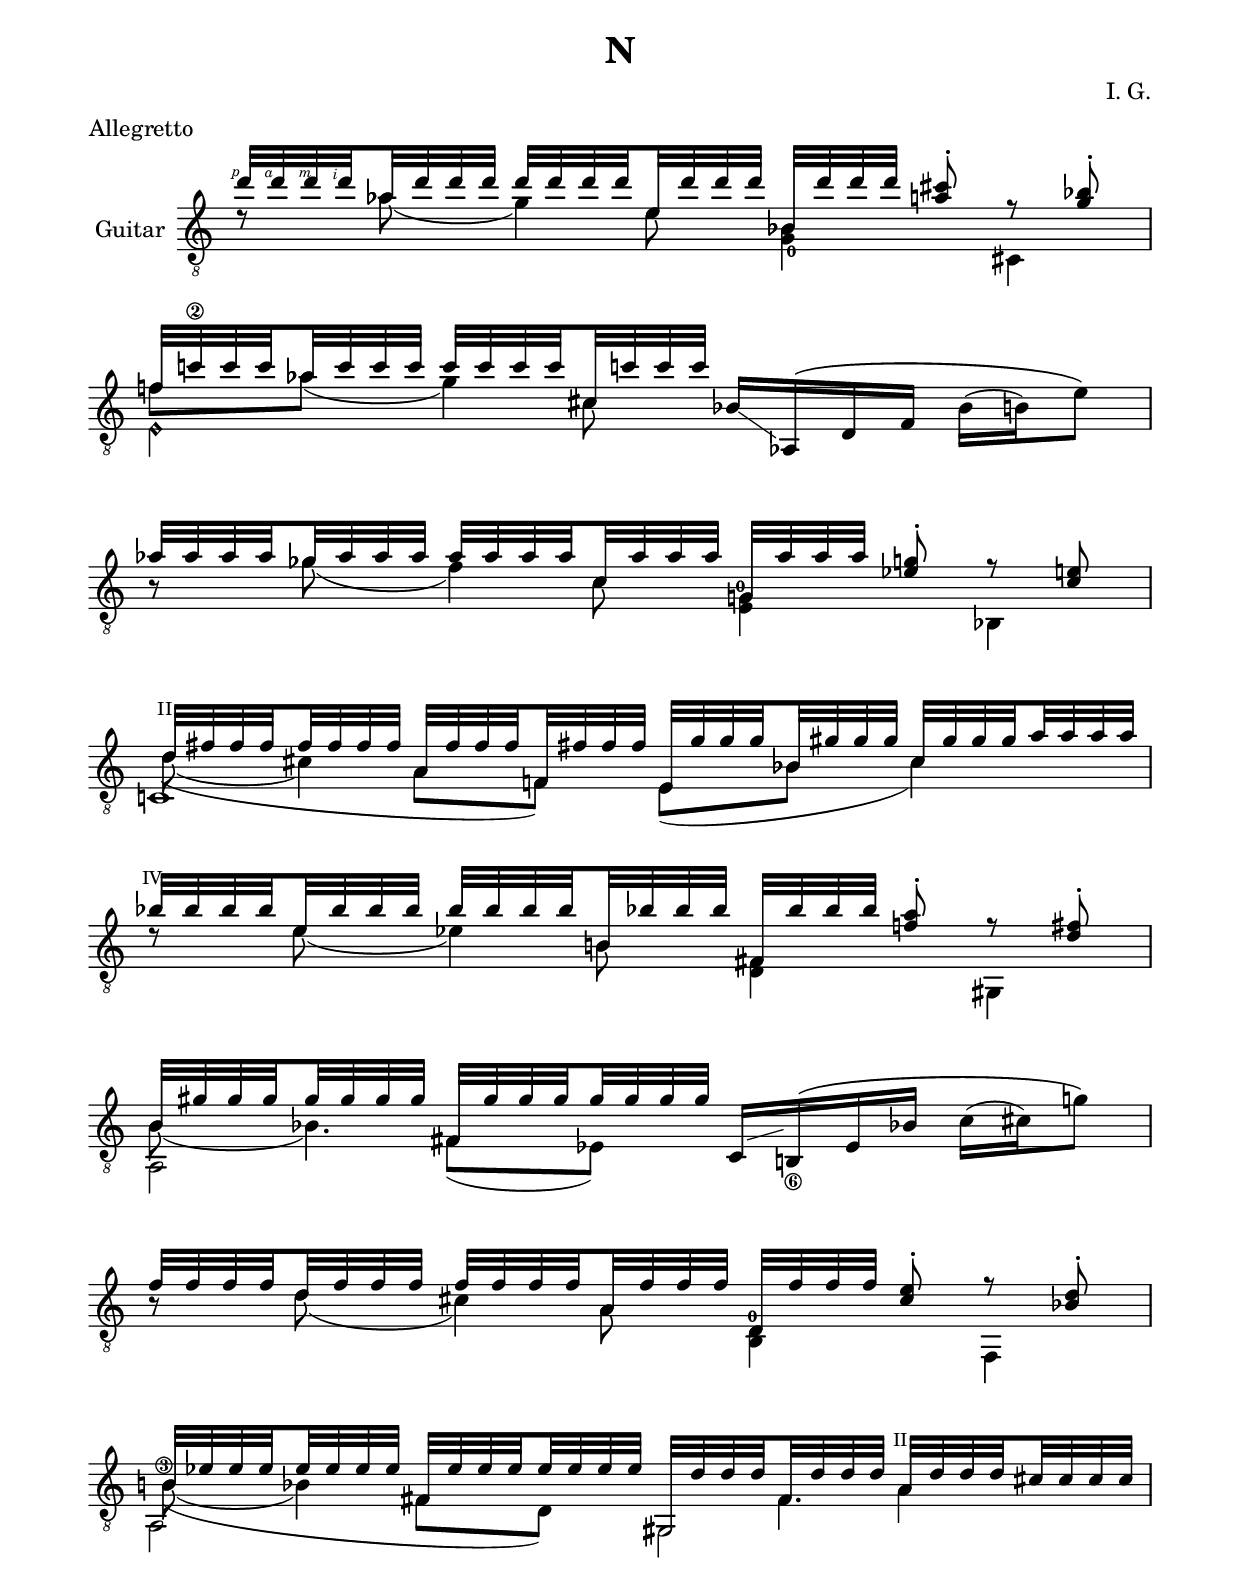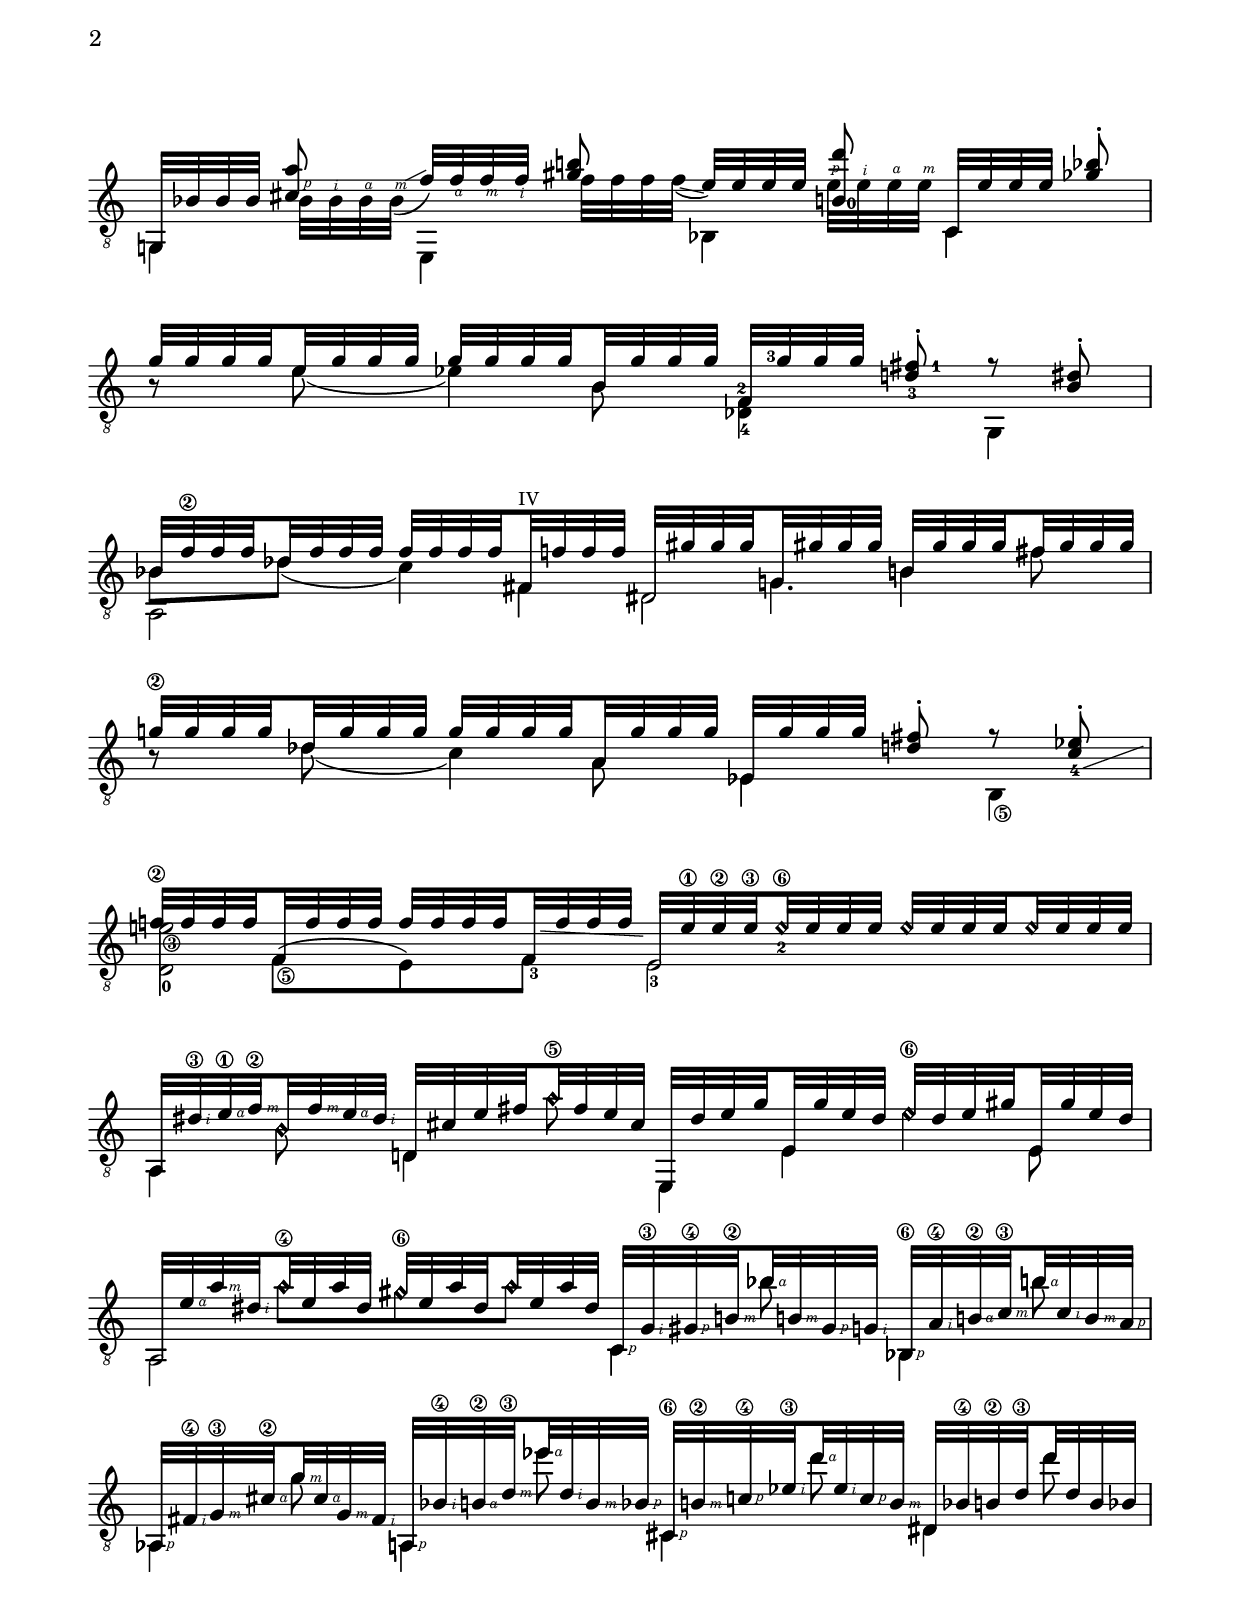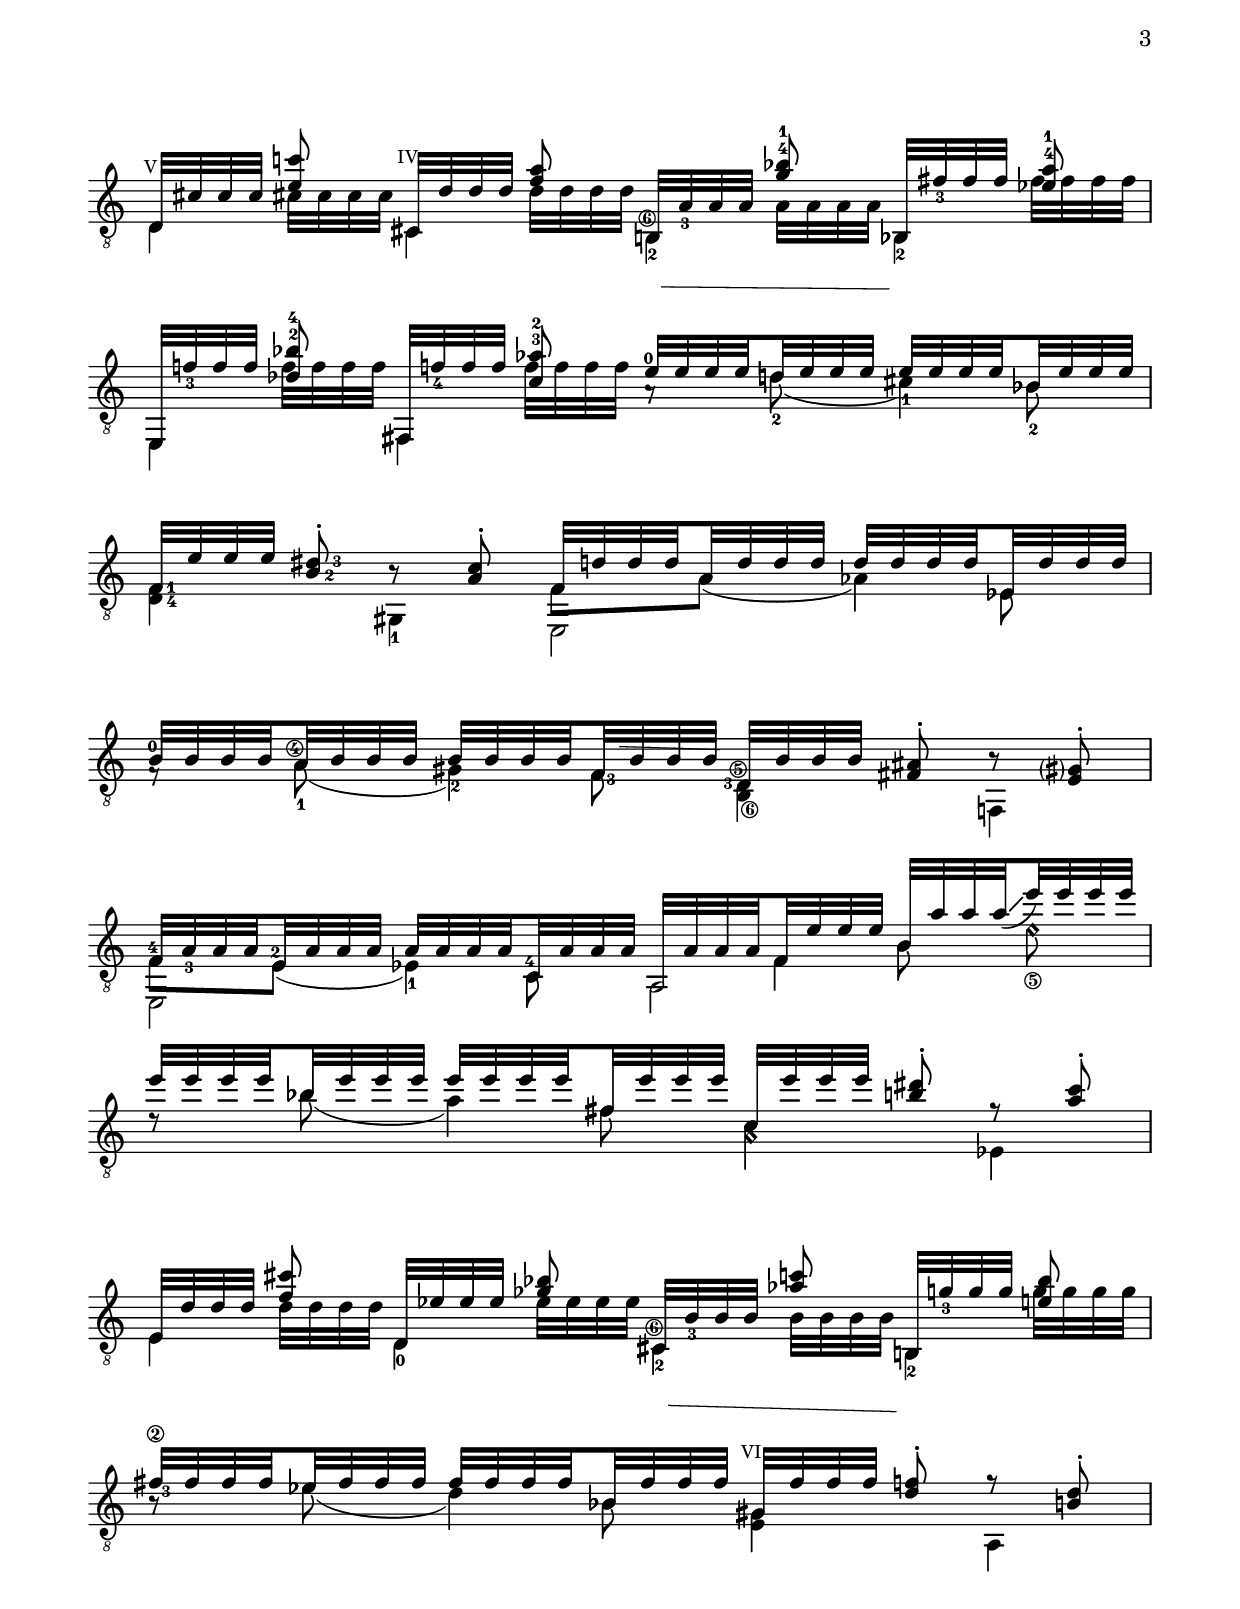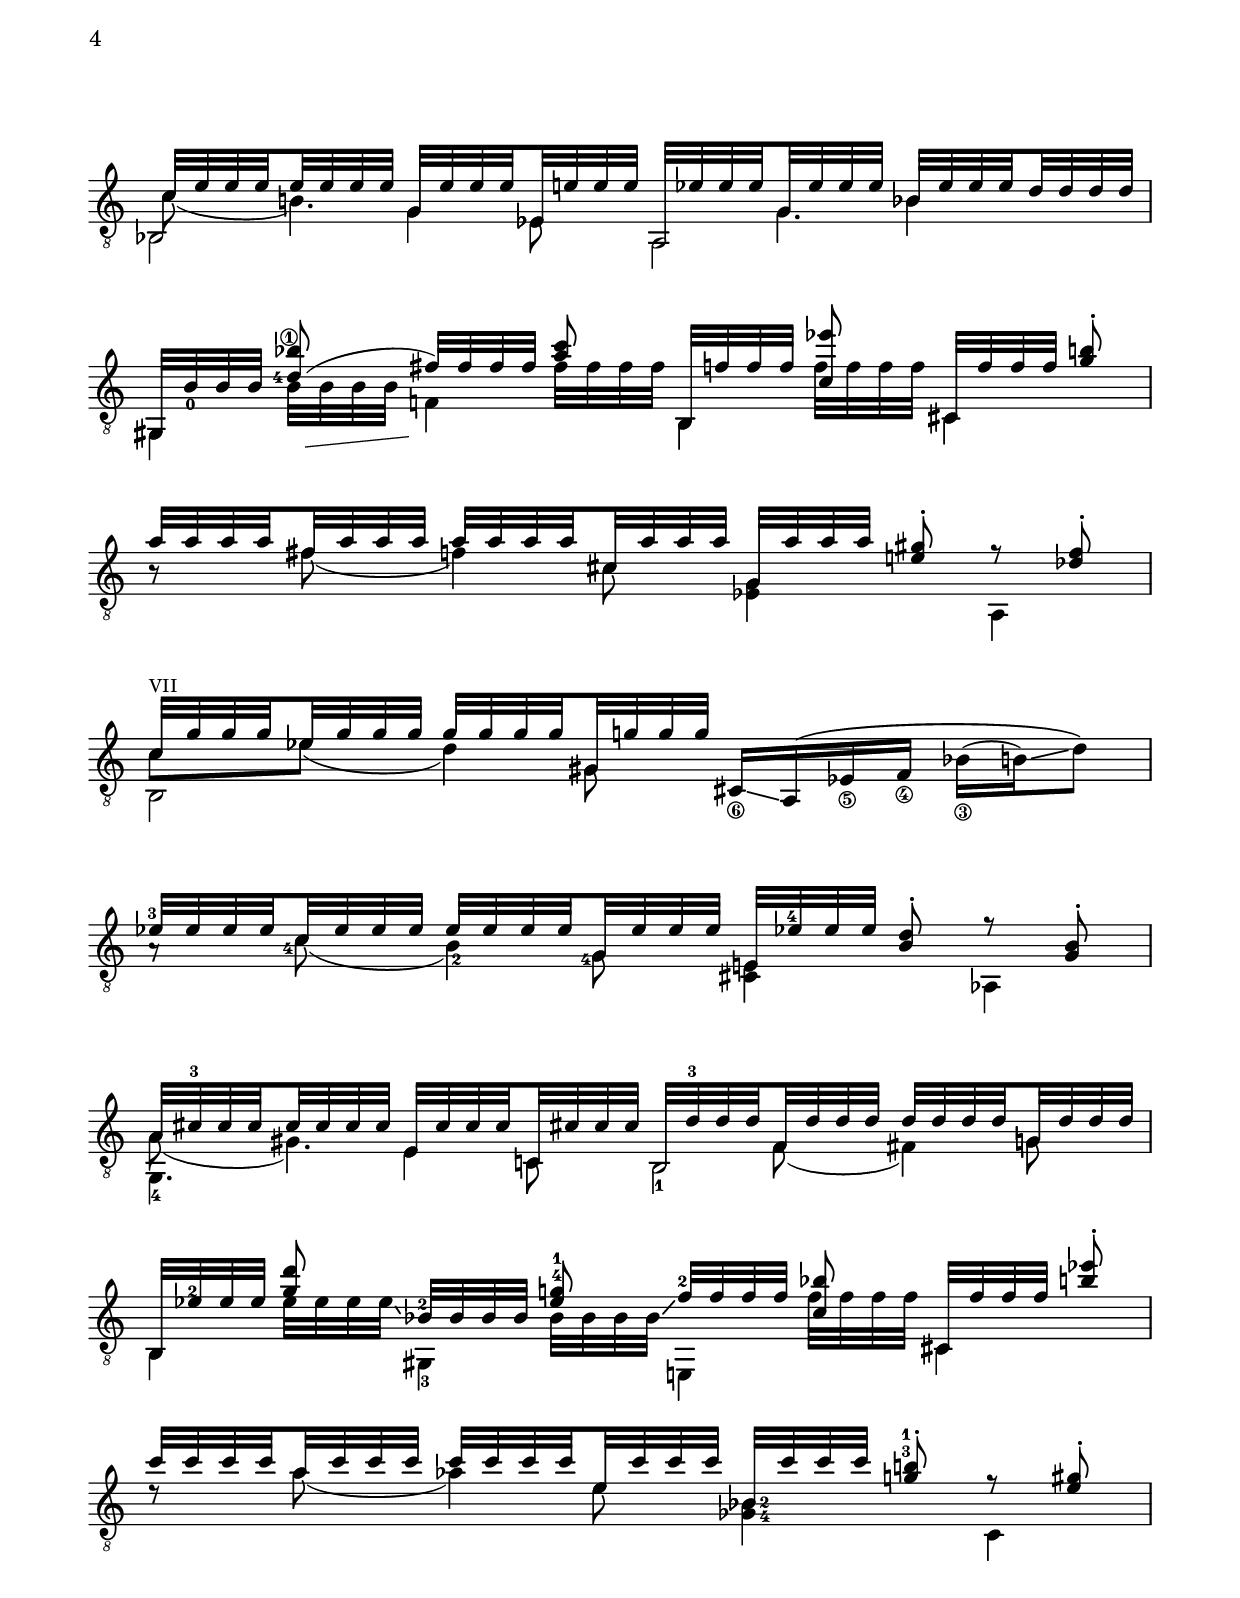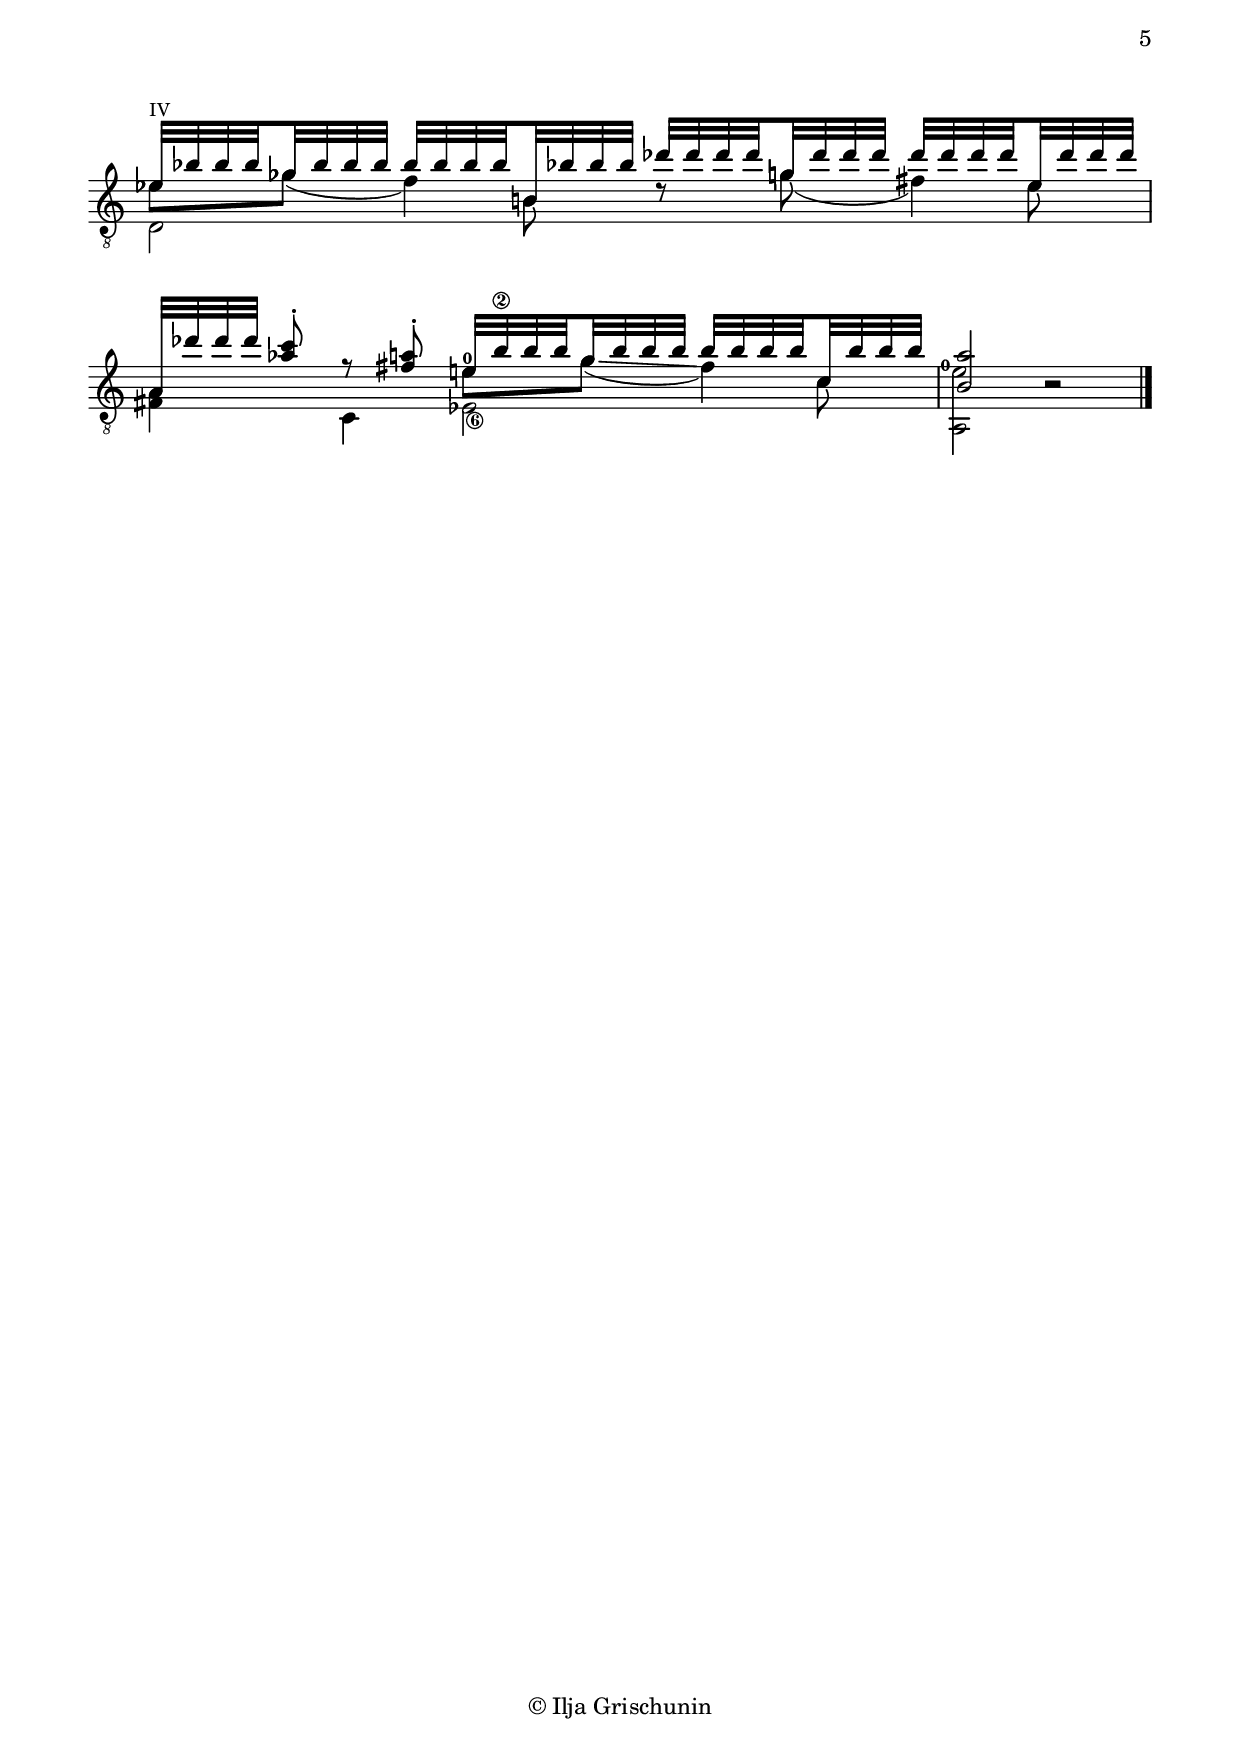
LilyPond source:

\version "2.19.15"

\language "deutsch"

\header {
  title = "N"
  meter = "Allegretto"
  composer = "I. G."
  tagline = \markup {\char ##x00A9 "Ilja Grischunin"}
}

\paper {
  #(set-paper-size "a4")
  top-markup-spacing.basic-distance = 5
  markup-system-spacing.basic-distance = 15
  top-system-spacing.basic-distance = 20
  system-system-spacing.basic-distance = 20
  score-system-spacing.basic-distance = 20
  last-bottom-spacing.basic-distance = 25

  %two-sided = ##t
  %inner-margin = 25
  %outer-margin = 15
  left-margin = 15
  right-margin = 15
}

\layout {
  \context {
    \Voice
    \override Glissando.thickness = #1.5
    \override Glissando.gap = #0.1
  }
  \context {
    \Score
    \remove "Bar_number_engraver"
  }
}
%%%%%%%%%%%%%%%%%%%%%%%%%%%%%%%%%%%%%%
#(define RH rightHandFinger)

xLV = #(define-music-function (parser location further) (number?) #{
  \once \override LaissezVibrerTie.X-extent = #'(0 . 0)
  \once \override LaissezVibrerTie.details.note-head-gap = #(/
                                                             further -2)
  \once \override LaissezVibrerTie.extra-offset = #(cons (/
                                                          further 2) 0)
         #})

stringNumberSpanner =
#(define-music-function (parser location StringNumber) (string?)
   #{
     \override TextSpanner.font-size = #-5
     \override TextSpanner.dash-fraction = #0.3
     \override TextSpanner.dash-period = #1.5
     \override TextSpanner.bound-details.right.arrow = ##t
     \override TextSpanner.arrow-width = #0.2
     \override TextSpanner.arrow-length = #0.7
     \override TextSpanner.bound-details.left.stencil-align-dir-y = #CENTER
     \override TextSpanner.bound-details.left.text = \markup { \circle \number #StringNumber }
   #})

stringNumSpan =
#(define-music-function (parser location StringNumber) (string?)
   #{
     \override TextSpanner.font-size = #-5
     \override TextSpanner.dash-fraction = #0.3
     \override TextSpanner.dash-period = #1.5
     %\override TextSpanner.bound-details.right.arrow = ##t
     %\override TextSpanner.arrow-width = #0.2
     %\override TextSpanner.arrow-length = #0.7
     \override TextSpanner.bound-details.left.stencil-align-dir-y = #CENTER
     \override TextSpanner.bound-details.left.text = \markup { \circle \number #StringNumber }
   #})

%%%%%%%%%%%%%%%%%%%%%%%%%%%%%%%%%%%%%%

global = {
  %\key d \major
  \time 4/4
  \override Staff.TimeSignature.stencil = ##f
}

ossia = \relative {
  \set Staff.fontSize = #-3
  \override Staff.StaffSymbol.staff-space = #(magstep -3)
  \override Staff.StaffSymbol.thickness = #(magstep -3)
  \global
  d''2~ d8 cis-. r b-. c!2 r
  \break
  as~ as8 g-. r e fis2 r
  \break
  b~ b8 a-. r fis-. as2 r
  \break
  f~ f8 e-. r d es2 d'4.( cis8)
  \break
  b4 f' e4. b'8 g2~ g8 fis-. r es-. f!2 as
  g2~ g8 fis-. r es-. f2 e R1 r2 b4 h g es' d2
  cis4 d a fis' f2 e~ e8 dis-. r c-. d2 h~ h8 b-. r g-. a2 r
  e'~ e8 dis-. r c-. d4 es h g' fis2~ fis8 f-. r d-.
  e2 es4.( d8) h4 fis' f4. h8 a2~ a8 gis-. r f-. g2 r
  es2~ es8 d-. r h-. cis2 r es4 b f'4. es'8
  c2~ c8 h-. r gis-. b2 des~ des8 c-. r a-. h2 a
}

classicalGuitar = \relative {
  \global
  <<
    {
      \set subdivideBeams = ##t
      \set baseMoment = #(ly:make-moment 1/8)
      \set beatStructure = #'(2 2 2 2)
      \override StrokeFinger.extra-offset = #'(-2.3 . 0.8)
      d''32\RH #1 d\RH #4 d\RH #3 d\RH #2 as d d d d d d d e, d' d d
      b, d' d d <a cis>8-.\noBeam r <g b>-.
    }
    \\
    {
      d8\rest as'( g4)
      \once\override Fingering.extra-offset = #'(0.3 . 1)
      <g,_0 b>4 cis,
    }
    \\
    {
      \voiceTwo
      s4. e'8 s2
    }
  >>
  <<
    {
      f!32 c'!\2 c c as c c c c c c c cis, c'! c c
    }
    \\
    {
      f,8 as( g4)
    }
    \\
    {
      \voiceTwo
      s4. cis,8
    }
    \\
    {
      \voiceTwo
      e,2\harmonic
    }
  >>
  b'16-\markup {
    \postscript #"1.2 2.2 moveto 3.6 -2.5 rlineto stroke"
  } as,\( d f b( h) e8\)
  <<
    {
      \set subdivideBeams = ##t
      \set baseMoment = #(ly:make-moment 1/8)
      \set beatStructure = #'(2 2 2 2)
      as32 as as as ges as as as as as as as c, as' as as
      g, as' as as <es g>8-.\noBeam r <c e>
    }
    \\
    {
      h8\rest ges'( f4)
      \once\override Fingering.extra-offset = #'(-0.5 . -3)
      <e, g!-0>4 b
    }
    \\
    {
      \voiceTwo
      s4. c'8 s2
    }
  >>
  <<
    {
      \override TextScript.font-size = -2
      \once\override TextScript.extra-offset = #'(-0.5 . -1.5)
      d32^"II" fis fis fis fis fis fis fis
      a, fis' fis fis f,! fis'! fis fis
      e, g' g g b, gis' gis gis cis, gis' gis gis a a a a
    }
    \\
    {
      d,8( cis4) s8
    }
    \\
    {
      \voiceTwo
      \hideNotes
      \shape #'((0.8 . 0.3) (0 . 0) (0 . 0) (0 . 0)) Slur
      d4(\unHideNotes a8 f) e( b' cis4)
    }
    \\
    {
      \voiceTwo
      c,!1
    }
  >>
  <<
    {
      \once\override TextScript.extra-offset = #'(-0.7 . -1.5)
      b''32^"IV" b b b e, b' b b b b b b h,! b'! b b
      fis, b' b b <f! a>8-.\noBeam r <d fis>-.
    }
    \\
    {
      d8\rest e( es4) <d, fis> gis,
    }
    \\
    {
      \voiceTwo
      s4. h'8 s2
    }
  >>
  <<
    {
      h32 gis' gis gis gis gis gis gis fis, gis' gis gis gis gis gis gis
    }
    \\
    {
      h,8( b4.)
    }
    \\
    {
      \voiceTwo
      s4 fis8( es)
    }
    \\
    {
      \voiceTwo
      a,2
    }
  >>
  c16-\markup {
    \postscript #"1.7 1.2 moveto 3.5 1 rlineto stroke"
  } h!_\6\( es b'! c( cis) g'8\)
  \break
  <<
    {
      \set subdivideBeams = ##t
      \set baseMoment = #(ly:make-moment 1/8)
      \set beatStructure = #'(2 2 2 2)
      f32 f f f d f f f f f f f a, f' f f
      d, f' f f <cis e>8-.\noBeam r <b d>-.
    }
    \\
    {
      h8\rest d( cis4)
      \once\override Fingering.extra-offset = #'(-0.3 . -4.2)
      <h, d-0> f
    }
    \\
    {
      \voiceTwo
      s4. a'8 s2
    }
  >>
  \mergeDifferentlyHeadedOn
  \mergeDifferentlyDottedOn
  <<
    {
      \override TextScript.font-size = -2
      h32 es es es es es es es fis, es' es es es es es es
      gis,, d'' d d fis, d' d d
      \once\override TextScript.extra-offset = #'(-0.5 . -1.5)
      a^"II" d d d cis cis cis cis
    }
    \\
    {
      \once\override StringNumber.extra-offset = #'(-0.5 . -1.5)
      h!8\3( b4) s8 s4 a
    }
    \\
    {
      \voiceTwo
      \hideNotes
      \shape #'((1 . 0.8) (0 . 0) (0 . 0) (0 . 0)) Slur
      h4(\unHideNotes fis8 d) s8 fis4.
    }
    \\
    {
      \voiceTwo
      a,2 gis
    }
  >>
  <<
    {
      s8 <cis' a'> s <gis' h!> s
      \once\override Fingering.extra-offset = #'(1.2 . 2.9)
      <h,!_0 d'>
    }
    \\
    {
      \voiceOne
      g,32[ b' b b]
      \voiceTwo
      \override StrokeFinger.extra-offset = #'(-1.3 . 1.5)
      b\RH #1 b\RH #2 b\RH #4
      \once\override Slur.positions = #'(0 . 1)
      b\RH #3 (-\markup {
        \postscript #"1.5 4.5 moveto 2 1 rlineto stroke"
      }
      \voiceOne
      \override StrokeFinger.extra-offset = #'(-1.3 . -1.2)
      f')[ f\RH #4 f\RH #3 f\RH #2 ]
      \voiceTwo
      f f f f(-\markup {
        \postscript #"0.8 3.8 moveto 2.3 -0.5 rlineto stroke"
      }
      \voiceOne
      e)[ e e e]
      \voiceTwo
      \override StrokeFinger.extra-offset = #'(-1.3 . 1.5)
      e\RH #1 e\RH #2 e\RH #4 e\RH #3
    }
    \\
    {
      \voiceTwo
      g,,!4 e b'
    }
  >>
  <<
    {
      c32 e' e e <ges b>8-.\noBeam
    }
    \\
    {
      c,,4
    }
  >>
  <<
    {
      \override Fingering.staff-padding = #'()
      g''32 g g g e g g g g g g g h, g' g g
      \once\override Fingering.extra-offset = #'(-0.3 . 3)
      f,_2
      \once\override Fingering.extra-offset = #'(-1.3 . -4.2)
      g'-3 g g
      \set fingeringOrientations = #'(down right)
      <d!-3 fis-1>8-.\noBeam r <h dis>-.
    }
    \\
    {
      h8\rest e( es4) <des,_4 f> g,
    }
    \\
    {
      \voiceTwo
      s4. h'8 s2
    }
  >>
  <<
    {
      b32 f'\2 f f des f f f f f f f fis,^"IV" f'! f f
      dis, gis' gis gis g,! gis'! gis gis h, gis' gis gis fis gis gis gis
    }
    \\
    {
      s2. s8 fis
    }
    \\
    {
      \voiceTwo
      b,8 des( c4) s h
    }
    \\
    {
      \voiceTwo
      s4. fis4 g4.
    }
    \\
    {
      \voiceTwo
      a,2 dis
    }
  >>
  <<
    {
      g'!32\2 g g g des g g g g g g g a, g' g g
      es, g' g g <d fis>8-.\noBeam r <c-4 es>-.-\markup {
        \postscript #"1.5 -3.5 moveto 5.8 2.1 rlineto stroke"
      }
    }
    \\
    {
      h8\rest des( c4) es,
      \once\override StringNumber.extra-offset = #'(0.7 . 2)
      h_\5
    }
    \\
    {
      \voiceTwo
      s4. a'8 s2
    }
  >>
  <<
    {
      f'!32\2 f f f f, f' f f f f f f f, f' f f
      e, e'\1 e\2 e\3 e\harmonic\6_2 e e e e\harmonic e e e e\harmonic e e e
    }
    \\
    {
      s8
      \once\override StringNumber.extra-offset = #'(0.7 . 3)
      f,^(_\5 e)
      \override Fingering.extra-offset = #'(0.5 . 3)
      f-3-\markup {
        \postscript #"1.8 3.8 moveto 9.9 -0.5 rlineto stroke"
      }
    }
    \\
    {
      \voiceTwo
      \once\override NoteColumn.force-hshift = #0.2
      \once\override StringNumber.extra-offset = #'(0.5 . -3.3)
      <d_0 e'!\3>2 e2-3
    }
  >>
  <<
    {
      a,32 dis'\3\RH #2 e\1\RH #4 f\2\RH #3 h,\harmonic f'\RH #3 e\RH #4 dis\RH #2 d,! cis' e fis a\harmonic\5 fis e cis
      e,, dis'' e g e, g' e dis e\harmonic\6 dis e gis e, gis' e dis
      a, e''\RH #4 a\RH #3 dis,\RH #2 a'\harmonic\4 e a dis, gis\harmonic\6 e a dis, a'\harmonic e a dis,
    }
    \\
    {
      s8 h\harmonic s a'\harmonic s e,4 e8
      s a'\harmonic gis\harmonic a\harmonic
    }
    \\
    {
      \voiceTwo
      a,,4 d e, e''\harmonic a,,2
    }
  >>
  <<
    {
      \override Fingering.staff-padding = #'()
      c32\RH #1 g'\3\RH #2 gis\4\RH #1 h!\2\RH #3 b'\RH #4 h,!\RH #3 gis\RH #1 g\RH #2 b,\6\RH #1 a'\4\RH #2 h!\2\RH #4 c\3\RH#3 h'\RH #4 c,\RH #2 h\RH #3 a\RH #1
      as,\RH #1 fis'\4\RH #2 g\3\RH #3 cis\2\RH #4 g'\RH #3 cis,\RH #4 g\RH #3 fis\RH #2 a,\RH #1 b'\4\RH #2 h\2\RH #4 d\3\RH #3 es'\RH #4 d,\RH #2 h\RH #3 b\RH #1
      cis,\6\RH #1 h'\2\RH #3 c!\4\RH #1 es\3\RH #2 d'\RH #4 es,\RH #2 c\RH #1 h\RH #3 dis, b'\4 h\2 d\3 d' d, h b
      %d, b' h es cis' es, h b cis, h'\2 c!\4 es\3 d' es, c h
    }
    \\
    {
      s8 b' s h s g s es' s d s d
      %cis s d s a s fis' s f!
    }
    \\
    {
      \voiceTwo
      c,,4 b as a cis dis
      %d cis h b e
    }
  >>
  <<
    {
      s8 <e' c'!> s <f a> s
      \set fingeringOrientations = #'(up)
      <g-4 b-1> s <es-4 a-1> s <des-2 b'-4> s <c-3 as'-2>
    }
    \\
    {
      \override TextScript.font-size = -2
      \override Fingering.staff-padding = #'()
      \voiceOne
      \once\override TextScript.extra-offset = #'(-0.5 . -1.5)
      d,32[^"V" cis' cis cis]
      \voiceTwo
      cis! cis cis cis
      \voiceOne
      \once\override TextScript.extra-offset = #'(-0.8 . -1.5)
      cis,[^"IV" d' d d]
      \voiceTwo
      d d d d
      \voiceOne
      \once\override StringNumber.extra-offset = #'(-0.5 . -6)
      h,[^\6_2-\markup {
        \postscript #"1.5 -10.8 moveto 22 -0.2 rlineto stroke"
      } a'_3 a a]
      \voiceTwo
      a a a a
      \voiceOne
      b,[_2 fis''_3 fis fis]
      \voiceTwo
      fis fis fis fis
      \voiceOne
      e,,[ f''!_3 f f]
      \voiceTwo
      f f f f
      \voiceOne
      fis,,[ f''!_4 f f]
      \voiceTwo
      f f f f
    }
    \\
    {
      \voiceTwo
      d,4 cis h! b e, fis!
    }
  >>
  <<
    {
      \set subdivideBeams = ##t
      \set baseMoment = #(ly:make-moment 1/8)
      \set beatStructure = #'(2 2 2 2)
      \once\override Fingering.extra-offset = #'(-0.3 . -3.3)
      e''32-0 e e e d e e e e e e e b e e e
      f, e' e e
      \set fingeringOrientations = #'(right)
      <h-2 dis-3>8-.\noBeam h\rest <a c>-.
      %\unset fingeringOrientations
    }
    \\
    {
      a8\rest d(-2 cis4_1)
      \set fingeringOrientations = #'(right)
      <d,-4 f-1>
      %\unset fingeringOrientations
      gis,_1
    }
    \\
    {
      \voiceTwo
      s4. b'8-2 s2
    }
  >>
  <<
    {
      f32 d' d d a d d d d d d d es, d' d d
    }
    \\
    {
      f,8 a( as4)
    }
    \\
    {
      \voiceTwo
      s4. es8
    }
    \\
    {
      \voiceTwo
      e,2
    }
  >>
  \break
  <<
    {
      \once\override Fingering.extra-offset = #'(-0.3 . -3.5)
      h''32-0 h h h a h h h h h h h f h h h
      \once\override StringNumber.extra-offset = #'(-0.5 . -6)
      \once\override Fingering.extra-offset = #'(-1.5 . 1.8)
      d,\5_3 h' h h <fis ais>8-.\noBeam h\rest <e, gis?>-.
    }
    \\
    {
      f8\rest
      \once\override StringNumber.extra-offset = #'(-0.6 . -2.3)
      a(\4_1 gis4_2)
      \once\override StringNumber.extra-offset = #'(0.6 . 2.5)
      <h,_\6 d> f!
    }
    \\
    {
      \voiceTwo
      s4.
      \once\override Fingering.extra-offset = #'(1.3 . 3.2)
      f'8_3-\markup {
        \postscript #"2.7 3.8 moveto 9.7 -0.3 rlineto stroke"
      } s2
    }
  >>
  <<
    {
      \once\override Fingering.extra-offset =#'(-0.3 . -4.3)
      f32-4 a_3 a a
      \once\override Fingering.extra-offset =#'(-0.3 . -4.7)
      e-2 a a a a a a a
      \once\override Fingering.extra-offset =#'(-0.3 . -5.6)
      c,-4 a' a a
    }
    \\
    {
      f8 e( es4_1)
    }
    \\
    {
      \voiceTwo
      s4. c8
    }
    \\
    {
      \voiceTwo
      e,2
    }
  >>
  <<
    {
      a32 a' a a f e' e e h a' a a_(\glissando e') e e e
    }
    \\
    {
      s8 f,,4 e'8_\5\harmonic
    }
    \\
    {
      \voiceTwo
      s4 h8 s
    }
    \\
    {
      \voiceTwo
      a,2
    }
  >>
  <<
    {
      e'''32 e e e b e e e e e e e fis, e' e e
      c, e' e e <h dis>8-.\noBeam r <a c>-.
    }
    \\
    {
      d,8\rest b'( a4) <a,\harmonic c>4 es
    }
    \\
    {
      \voiceTwo
      s4. fis'8 s2
    }
  >>
  <<
    {
      s8 <f cis'> s <ges b> s <as c> s <e b'>
    }
    \\
    {
      \override TextScript.font-size = -2
      \override Fingering.staff-padding = #'()
      \voiceOne
      e,32[ d' d d]
      \voiceTwo
      d d d d
      \voiceOne
      \once\override TextScript.extra-offset = #'(-0.8 . -1.5)
      d,[_0 es' es es]
      \voiceTwo
      es es es es
      \voiceOne
      \once\override StringNumber.extra-offset = #'(-0.5 . -6)
      cis,[^\6_2-\markup {
        \postscript #"1.5 -11 moveto 22 -0.6 rlineto stroke"
      }
      h'_3 h h]
      \voiceTwo
      h h h h
      \voiceOne
      h,![_2 g''_3 g g]
      \voiceTwo
      g g g g
    }
    \\
    {
      \voiceTwo
      e,4 d cis h
    }
  >>
  <<
    {
      \once\override Fingering.extra-offset = #'(1 . 0.8)
      fis''32\2_3 fis fis fis es fis fis fis fis fis fis fis b, fis' fis fis
      \once\override TextScript.extra-offset = #'(-1 . -1.5)
      gis,^"VI" fis' fis fis <d f>8-.\noBeam r <h d>-.
    }
    \\
    {
      h8\rest es( d4) <e, gis> a,
    }
    \\
    {
      \voiceTwo
      s4. b'8 s2
    }
  >>
  <<
    {
      c32 e e e e e e e g, e' e e es, e'! e e
      a,, es'' es es g, es' es es b es es es d d d d
    }
    \\
    {
      c8( h!4.) s4 b
    }
    \\
    {
      \voiceTwo
      s4 g
    }
    \\
    {
      \voiceTwo
      \hideNotes c4\unHideNotes s8 es, s8 g4.
    }
    \\
    {
      \voiceTwo
      b,2 a
    }
  >>
  <<
    {
      s8
      \set fingeringOrientations = #'(left)
      \once\override StringNumber.extra-offset = #'(-0.5 . -3)
      <d'-4 b'\1>-\markup {
        \postscript #"1.7 -8.3 moveto 10 1 rlineto stroke"
      } s <a' c> s <c, es'>
    }
    \\
    {
      \voiceOne
      gis,32[ h'_0 h h]
      \voiceTwo
      \shape #'((1.3 . 0.2) (1 . 0) (-1 . 0) (0 . -0.5)) Slur
      h^( h h h
      \voiceOne
      fis')[ fis fis fis]
      \voiceTwo
      fis fis fis fis
      \voiceOne
      h,,[ f'' f f]
      \voiceTwo
      f f f f
    }
    \\
    {
      \voiceTwo
      gis,,!4 f'! h,
    }
  >>
  <<
    {
      cis32 f' f f <g h>8-.\noBeam
    }
    \\
    {
      cis,,4
    }
  >>
  <<
    {
      a''32 a a a fis a a a a a a a cis, a' a a
      g, a' a a <e! gis>8-.\noBeam r <des f>-.
    }
    \\
    {
      h8\rest fis'( f4) <es, g> a,
    }
    \\
    {
      \voiceTwo
      s4. cis'8 s2
    }
  >>
  <<
    {
      c32^"VII" g' g g es g g g g g g g gis, g'! g g
    }
    \\
    %{
      s2
    %}
    %\\
    {
      \voiceTwo
      c,8 es( d4)
    }
    \\
    {
      \voiceTwo
      s4. gis,8
    }
    \\
    {
      \voiceTwo
      h,2
    }
  >>
  cis16_\6\glissando a\( es'_\5 f_\4 b(_\3 h)\glissando d8\)
  \break
  <<
    {
      \set subdivideBeams = ##t
      \set baseMoment = #(ly:make-moment 1/8)
      \set beatStructure = #'(2 2 2 2)
      \once\override Fingering.extra-offset = #'(-0.3 . -3)
      es32-3 es es es c es es es es es es es g, es' es es
      e,!
      \once\override Fingering.extra-offset = #'(-0.3 . -4)
      es'!-4 es es <h d>8-.\noBeam r <g h>-.
    }
    \\
    {
      a8\rest
      \once\override Fingering.extra-offset = #'(-1.3 . 3.5)
      c-4(
      \once\override Fingering.extra-offset = #'(0.3 . 1.8)
      h4-2) <cis, e> as
    }
    \\
    {
      \voiceTwo
      s4.
      \once\override Fingering.extra-offset = #'(-1.3 . 3.5)
      g'8-4 s2
    }
  >>
  <<
    {
      a32 cis-3 cis cis cis cis cis cis e, cis' cis cis c,! cis'! cis cis
    }
    \\
    {
      a8( gis4.)
    }
    \\
    {
      \voiceTwo
      s4 e
    }
    \\
    {
      \voiceTwo
      g,4.-4 c8
    }
  >>
  <<
    {
      h32 d'-3 d d f, d' d d d d d d g, d' d d
    }
    \\
    {
      s8 f,( fis4)
    }
    \\
    {
      \voiceTwo
      s4. g8
    }
    \\
    {
      \voiceTwo
      h,2-1
    }
  >>
  <<
    {
      \set fingeringOrientations = #'(up)
      s8 <g'' d'> s <es-4 g!-1> s <c b'>
    }
    \\
    {
      \voiceOne
      h,32[
      \once\override Fingering.extra-offset = #'(-0.2 . -4.2)
      es'-2 es es]
      \voiceTwo
      es es es es\glissando
      \voiceOne
      \once\override Fingering.extra-offset = #'(-0.2 . -3.5)
      b-2[ b b b]
      \voiceTwo
      b b b b\glissando
      \voiceOne
      \once\override Fingering.extra-offset = #'(-0.2 . -3)
      f'-2[ f f f]
      \voiceTwo
      f f f f
    }
    \\
    {
      \voiceTwo
      h,,4 gis-3 e!
    }
  >>
  <<
    {
      cis'32 f' f f <h! es>8-.\noBeam
    }
    \\
    {
      cis,,4
    }
  >>
  <<
    {
      c''32 c c c a c c c c c c c e, c' c c
      b, c' c c
      \once\override Fingering.extra-offset = #'(-0.5 . -3)
      <g!-3 h!-1>8-.\noBeam r <e gis>-.
    }
    \\
    {
      \set fingeringOrientations = #'(right)
      d8\rest a'( as4) <ges,-4 b-2> c,
      \unset fingeringOrientations
    }
    \\
    {
      \voiceTwo
      s4. e'8 s2
    }
  >>
  <<
    {
      \override TextScript.font-size = -2
      es32^"IV" b' b b ges b b b b b b b h,! b'! b b
    }
    \\
    {
      s2
    }
    \\
    {
      \voiceTwo
      es,8 ges( f4)
    }
    \\
    {
      \voiceTwo
      s4. h,8
    }
    \\
    {
      \voiceTwo
      d,2
    }
  >>
  <<
    {
      des''32 des des des g, des' des des des des des des es, des' des des
      a, des' des des <as c>8-.\noBeam r <fis a>-.
    }
    \\
    {
      d8\rest g( fis4)
      <fis, a>4 c
    }
    \\
    {
      \voiceTwo
      s4. es'8 s2
    }
  >>
  <<
    {
      \once\override Fingering.extra-offset = #'(-0.2 . -5.3)
      e!32-0 h'\2 h h g h h h h h h h c, h' h h
    }
    \\
    {
      e,8 g(\glissando fis4)
    }
    \\
    {
      \voiceTwo
      s4. c8
    }
    \\
    {
      \voiceTwo
      \once\override StringNumber.extra-offset = #'(0.5 . 2.8)
      es,2_\6
    }
  >>
  <<
    {
      <h' a'>2
    }
    \\
    {
      \override Fingering.extra-offset = #'(-1.3 . -1)
      <a, e''-0>
    }
  >>
  r
  \bar "|."
}

%%%%%%%%%%%%%%%%%%%%%%%%%%%%%%%%%%%%%%
\score {
  \new StaffGroup<<
    
    \new Staff \with {
      instrumentName = "Guitar"
    }
    {
      \clef "treble_8" \classicalGuitar
    }

  >>
}
